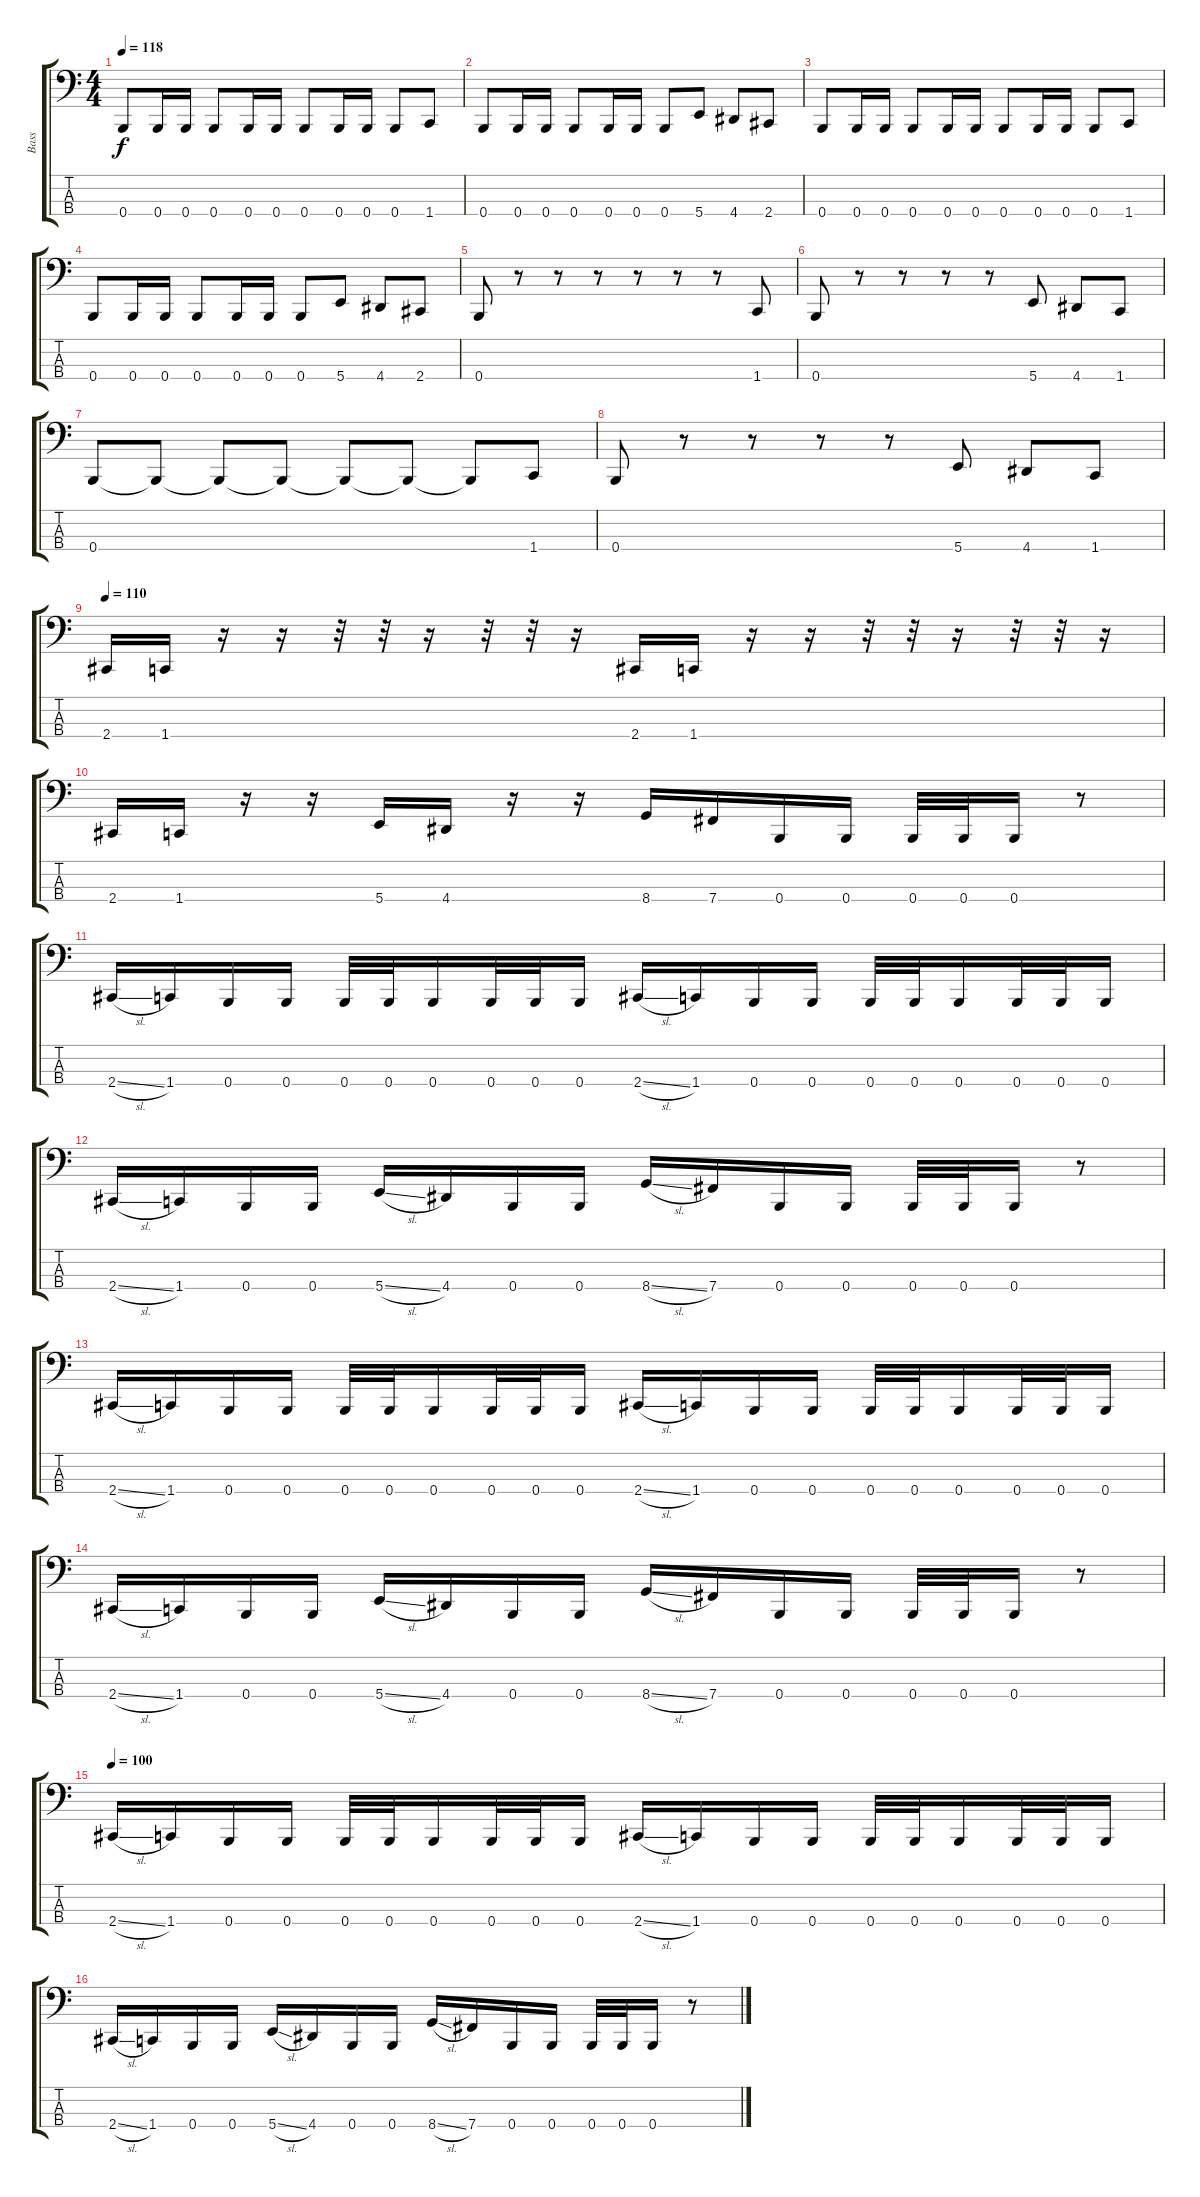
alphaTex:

\track ("Bass" "Bass") {instrument electricbassfinger}
\staff {score tabs}
\tuning (E2 B1 Gb1 B0) {hide}
\ts (4 4)
\tempo 118
\clef f4
\ks c
0.4.8{dy f} 0.4.16 0.4.16 0.4.8 0.4.16 0.4.16 0.4.8 0.4.16 0.4.16 0.4.8 1.4.8 |
0.4.8 0.4.16 0.4.16 0.4.8 0.4.16 0.4.16 0.4.8 5.4.8 4.4.8 2.4.8 |
0.4.8 0.4.16 0.4.16 0.4.8 0.4.16 0.4.16 0.4.8 0.4.16 0.4.16 0.4.8 1.4.8 |
0.4.8 0.4.16 0.4.16 0.4.8 0.4.16 0.4.16 0.4.8 5.4.8 4.4.8 2.4.8 |
0.4.8 r.8 r.8 r.8 r.8 r.8 r.8 1.4.8 |
0.4.8 r.8 r.8 r.8 r.8 5.4.8 4.4.8 1.4.8 |
0.4.8 0.4{t}.8 0.4{t}.8 0.4{t}.8 0.4{t}.8 0.4{t}.8 0.4{t}.8 1.4.8 |
0.4.8 r.8 r.8 r.8 r.8 5.4.8 4.4.8 1.4.8 |
\tempo 110
2.4.16 1.4.16 r.16 r.16 r.32 r.32 r.16 r.32 r.32 r.16 2.4.16 1.4.16 r.16 r.16 r.32 r.32 r.16 r.32 r.32 r.16 |
2.4.16 1.4.16 r.16 r.16 5.4.16 4.4.16 r.16 r.16 8.4.16 7.4.16 0.4.16 0.4.16 0.4.32 0.4.32 0.4.16 r.8 |
2.4{sl}.16 1.4.16 0.4.16 0.4.16 0.4.32 0.4.32 0.4.16 0.4.32 0.4.32 0.4.16 2.4{sl}.16 1.4.16 0.4.16 0.4.16 0.4.32 0.4.32 0.4.16 0.4.32 0.4.32 0.4.16 |
2.4{sl}.16 1.4.16 0.4.16 0.4.16 5.4{sl}.16 4.4.16 0.4.16 0.4.16 8.4{sl}.16 7.4.16 0.4.16 0.4.16 0.4.32 0.4.32 0.4.16 r.8 |
2.4{sl}.16 1.4.16 0.4.16 0.4.16 0.4.32 0.4.32 0.4.16 0.4.32 0.4.32 0.4.16 2.4{sl}.16 1.4.16 0.4.16 0.4.16 0.4.32 0.4.32 0.4.16 0.4.32 0.4.32 0.4.16 |
2.4{sl}.16 1.4.16 0.4.16 0.4.16 5.4{sl}.16 4.4.16 0.4.16 0.4.16 8.4{sl}.16 7.4.16 0.4.16 0.4.16 0.4.32 0.4.32 0.4.16 r.8 |
\tempo 100
2.4{sl}.16 1.4.16 0.4.16 0.4.16 0.4.32 0.4.32 0.4.16 0.4.32 0.4.32 0.4.16 2.4{sl}.16 1.4.16 0.4.16 0.4.16 0.4.32 0.4.32 0.4.16 0.4.32 0.4.32 0.4.16 |
2.4{sl}.16 1.4.16 0.4.16 0.4.16 5.4{sl}.16 4.4.16 0.4.16 0.4.16 8.4{sl}.16 7.4.16 0.4.16 0.4.16 0.4.32 0.4.32 0.4.16 r.8
